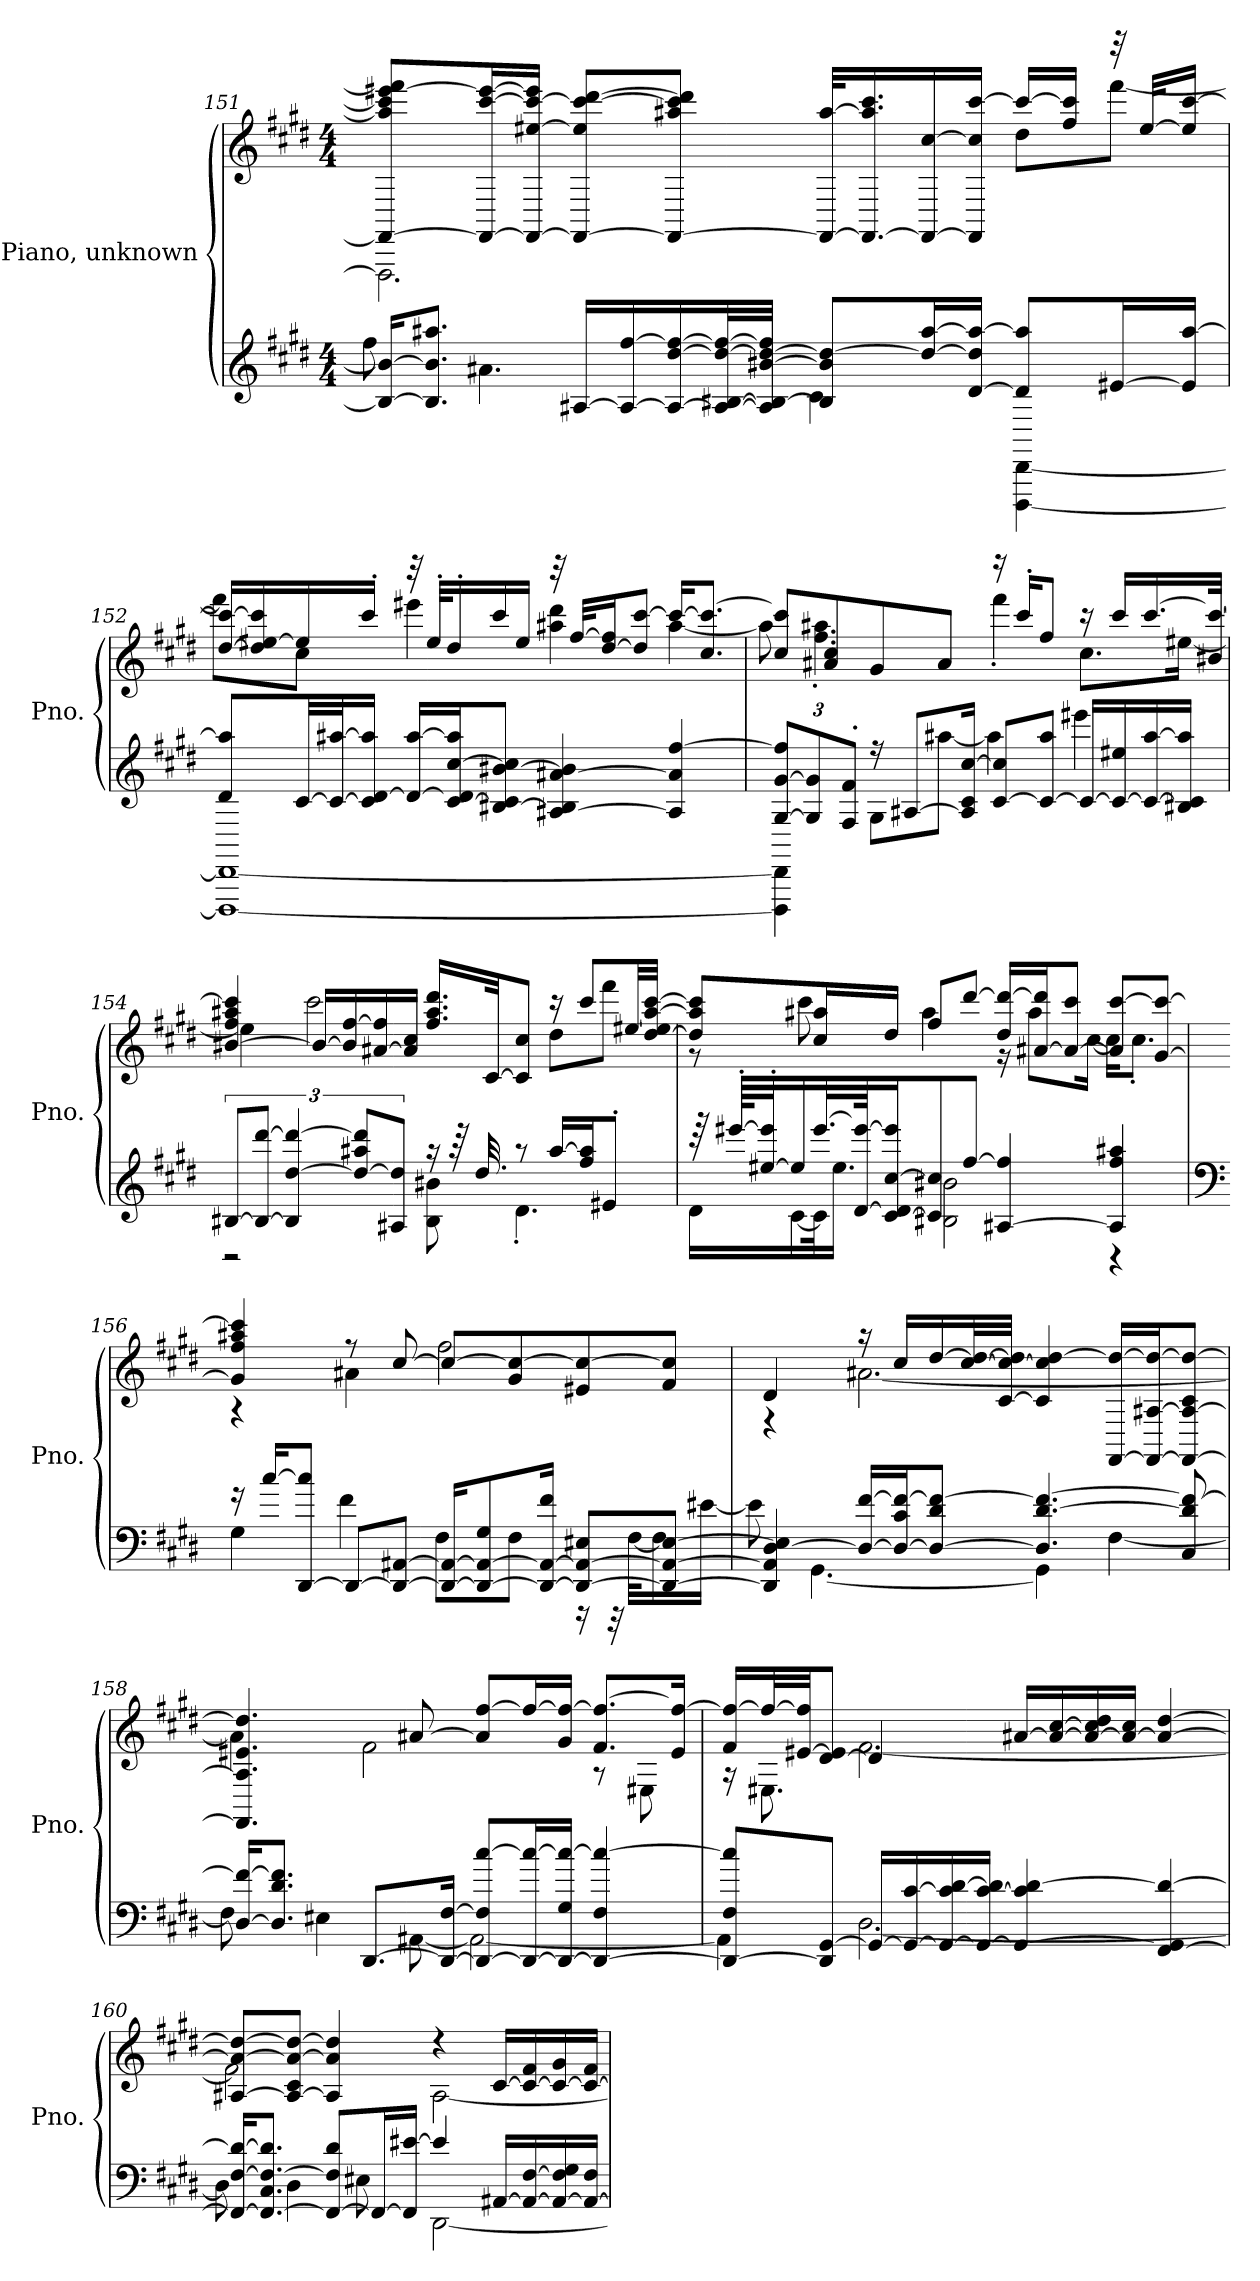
**kern	**kern
*part1	*part1
*staff2	*staff1
*I"Piano, unknown	*
*I'Pno.	*
!!LO:LB:g=z
*clefG2	*clefG2
*k[f#c#g#d#]	*k[f#c#g#d#]
*M4/4	*M4/4
=151	=151
*^	*^
16B#/_ 16b#/_KL	8ff#\	8FF#/_ 8aa#/] 8ccc#/] [8eee#X/ 8fff#/]L	2.FFF#\]
8.B#/] 8.b#/] 8.aa#X/J	.	.	.
.	4.a#X\	16FF#/_ [16ccc#/ 16eee#/_L	.
.	.	16FF#/_ [16ee#X/ 16ccc#/_ 16eee#/]JJ	.
[16A#X/LL	.	8FF#/_ 8ee#/] 8ccc#/_ [8ddd#/L	.
16A#/_ [16ff#/	.	.	.
16A#/_ [16dd#/ 16ff#/_	.	8FF#/_ 8aa#X/ 8ccc#/] 8ddd#/]J	.
32A#/_ [32B#X/ 32dd#/_ 32ff#/_L	.	.	.
32A#/] 32B#/_ [32b#X/ 32dd#/_ 32ff#/]JJJ	.	.	.
8B#/] 8b#/] 8dd#/_L	4c#\	32FF#/_ [32aa#/KLL	.
.	.	16.FF#/_ 16.aa#/] 16.ccc#/	.
16dd#/_ [16aa#/L	.	16FF#/_ [16cc#/	.
[16d#/ 16dd#/] 16aa#/_JJ	.	16FF#/] 16cc#/] [16ccc#/JJ	.
8d#/] 8aa#/]L	[4DDD#\ [4DD#\	16ccc#/LL_	8dd#\L
.	.	16ff#/ 16ccc#/]JJ	.
[16e#X/L	.	32r	[8fff#\J
.	.	[32ee#/KLL	.
16e#/] [16aa#/JJ	.	16ee#/] [16ccc#/JJ	.
!!LO:LB:g=z	!!
=152	=152	=152	=152
8d#/ 8aa#/]L	1DDD#_ 1DD#_	[16dd#/ 16ccc#/_LL	8fff#\L]
.	.	16dd#/] [16ee#X/ 16ccc#/]	.
[32c#/LL	.	16ee#/]	8cc#\J
32c#/_ [32aa#X/J	.	.	.
16c#/] [16d#/ 16aa#/]JJ	.	16ccc#'/JJ	.
16d#/_ [16aa#/LL	.	32r	4eee#X\
.	.	32ee#'/KLL	.
[16c#/ 16d#/] [16cc#/ 16aa#/]J	.	16dd#'/	.
[8B#X/ 8c#/] [8b#X/ 8cc#/]J	.	16ccc#/	.
.	.	16ee#/JJ	.
[4A#X/ 4B#/] [4a#X/ 4b#/]	.	32r	4aa#X\ 4ddd#\
.	.	[32ff#/KLL	.
.	.	[16dd#/ 16ff#/]J	.
.	.	8dd#/] [8ccc#/J	.
4A#/] 4a#/] [4ff#/	.	16ccc#/KL_	[4aa#\
.	.	8.cc#/ 8.ccc#/_J	.
!!LO:PB:g=z	!!
=153	=153	=153	=153
*Xbrackettup	*	*	*
[12G#/ [12g#/ 12ff#/]L	4DDD#\] 4DD#\]	8cc#/ 8ccc#/]L	8aa#\]
12G#/] 12g#/]	.	.	.
.	.	8a#X/ 8cc#/	4.ff#\' 4.aa#X\'
12F#/' 12f#/'J	.	.	.
16r	8G#\L	8g#/	.
[8A#X/L	.	.	.
.	[8aa#X\J	8a#/J	.
16A#/] 16c#/ [16cc#/Jk	.	.	.
[8c#/ 8cc#/]L	4aa#\]	16r	4fff#'\
.	.	16ccc#'/KL	.
8c#/_ 8aa#/J	.	8ff#/J	.
16c#/LL_	4eee#X\	16r	8.cc#\L
16c#/_ 16ee#X/	.	16ccc#/LL	.
16c#/_ [16aa#/	.	[16.ccc#/	.
16B#X/ 16c#/] 16aa#/]JJ	.	.	[16ee#X\Jk
.	.	32b#X/ 32ccc#/_JJk	.
!!LO:LB:g=z	!!
=154	=154	=154	=154
*brackettup	*	*	*
[12B#X/L	2r	[4b#X/ 4ff#/ 4aa#X/ 4ccc#/]	4ee#\]
12B#/_ [12ddd#/J	.	.	.
6B#/] [6dd#/ 6ddd#/_	.	.	.
.	.	16b#/LL_	2ccc#\
.	.	16b#/] [16ff#/	.
12dd#/_ 12aa#X/ 12ddd#/]L	.	.	.
.	.	[16a#X/ 16ff#/]	.
12A#X/ 12dd#/]J	.	.	.
.	.	16a#/] 16cc#/JJ	.
16r	8B#\ 8b#X\	16.ff#/ 16.aa#/ 16.ddd#/LL	.
64r	.	.	.
32.dd#/	.	.	.
.	.	[32c#/JK	.
8r	4.d#'\	8c#/] 8cc#/J	.
[16aa#/LL	.	16r	8dd#\L
16ff#/ 16aa#/]J	.	8ccc#/L	.
8e#X'/J	.	.	8fff#\J
.	.	[32ee#X/LL	.
.	.	[32dd#/ 32ee#/] [32aa#/ [32ccc#/JJJ	.
!!LO:LB:g=z	!!
=155	=155	=155	=155
64r	16d#\LL	8dd#/] 8aa#/] 8ccc#/]L	8r
[64eee#X'/KLLL	.	.	.
[32ee#X/' 32eee#/]'J	.	.	.
16ee#/]	[16c#\	.	.
[32.eee#/L	32c#\K]	16cc#/ 16aa#X/L	8ccc#\
.	16.ee#\JJ	.	.
[64d#/ 64eee#/_JK	.	.	.
[16c#/ 16d#/] [16cc#/ 16eee#/]J	.	16dd#/JJ	.
8c#/] 8cc#/]	2B#X\ 2b#X\	8ff#/L	4aa#\
[8ff#/J	.	[8ddd#/J	.
[4A#X/ 4ff#/]	.	16dd#/ 16ddd#/_LL	16r
.	.	[16a#X/ 16ddd#/]J	8aa#\L
.	.	8a#/_ 8ccc#/J	.
.	.	.	[16cc#\Jk
4A#/] 4ff#/ 4aa#X/	4r	8a#/] [8ccc#/L	16cc#\KL]
.	.	.	8.cc#'\J
.	.	[8g#/ 8ccc#/_J	.
!!LO:LB:g=z	!!
=156	=156	=156	=156
*clefF4	*	*	*
16r	4G#\	4g#/] 4ff#/ 4aa#X/ 4ccc#/]	4r
[16cc#/KL	.	.	.
[8DD#/ 8cc#/]J	.	.	.
8DD#/L_	4f#\	8r	4a#X\
8DD#/_ [8AA#X/J	.	[8cc#/	.
16DD#/_ 16AA#/_KL	8F#\L	8cc#/L_	2ff#\
8DD#/_ 8AA#/_ 8G#/	.	.	.
.	8F#\J	8g#/ 8cc#/_	.
16DD#/_ 16AA#/_ 16f#/Jk	.	.	.
8DD#/_ 8AA#/_ 8E#X/L	16r	8e#X/ 8cc#/_	.
.	32r	.	.
.	[32F#\KLL	.	.
8DD#/_ 8AA#/_ [8E#/J	16F#\]	8f#/ 8cc#/]J	.
.	[16e#X\JJ	.	.
=157	=157	=157	=157
4DD#/] 4AA#/] [4D#/ 4E#/]	8e#\]	4d#/	4r
.	[4.GG#\	.	.
16D#/_ [16f#/LL	.	16r	[2.a#X\
16D#/_ 16c#/ 16f#/_J	.	16cc#/LL	.
8D#/_ 8d#/ 8f#/_J	.	[16dd#/	.
.	.	[32cc#/ 32dd#/_L	.
.	.	[32c#/ 32cc#/_ 32dd#/]JJJ	.
4.D#/] [4.d#/ 4.f#/_	4GG#\]	4c#/] 4cc#/] [4dd#/	.
.	[4F#\	[16FF#/ 16dd#/_LL	.
.	.	16FF#/_ [16A#X/ 16dd#/_J	.
8C#/ 8d#/] 8f#/_	.	8FF#/_ 8A#/_ 8c#/ 8dd#/_J	.
!!LO:LB:g=z	!!
=158	=158	=158	=158
[16D#/ 16f#/_KL	8F#\]	4.FF#/] 4.A#/] 4.e#X/ 4.dd#/]	4a#\]
8.D#/] 8.d#/ 8.f#/]J	.	.	.
.	4E#X\	.	.
[8.DD#/L	.	.	2f#\
.	[8AA#X\	[8a#X/	.
16DD#/_ [16F#/Jk	.	.	.
8DD#/_ 8F#/] [8cc#/L	2AA#\_	8a#/] [8ff#/L	.
16DD#/_ 16cc#/_L	.	16ff#/L_	.
16DD#/_ 16G#/ 16cc#/_JJ	.	16g#/ 16ff#/_JJ	.
4DD#/_ 4F#/ 4cc#/_	.	8.f#/ 8.ff#/_L	8r
.	.	.	8E#X\
.	.	16e#/ 16ff#/_Jk	.
!!LO:LB:g=z	!!
=159	=159	=159	=159
8DD#/_ 8F#/ 8cc#/]L	4AA#\]	16f#/ 16ff#/_LL	16r
.	.	32ff#/L_	8.E#X\
.	.	[32e#X/ 32ff#/]JJ	.
8DD#/] [8GG#/J	.	[8d#/ 8e#/]J	.
16GG#/LL_	[2.D#\	4d#/]	[2.f#\
16GG#/_ [16c#/	.	.	.
16GG#/_ 16c#/] [16d#/	.	.	.
16GG#/_ [16c#/ 16d#/]JJ	.	.	.
4GG#/_ 4c#/] [4d#/	.	[16a#X/LL	.
.	.	16a#/_ [16cc#/	.
.	.	16a#/_ 16cc#/] 16dd#/	.
.	.	16a#/_ 16cc#/JJ	.
[4FF#/ 4GG#/] 4d#/_	.	4a#/_ [4dd#/	.
=160	=160	=160	=160
16FF#/_ [16F#/ 16d#/_KL	8D#\]	[8A#X/ 8a#/_ 8dd#/_L	2f#\]
8.FF#/_ 8.C#/ 8.F#/_ 8.d#/]J	.	.	.
.	4D#\	8A#/_ 8c#/ 8a#/_ 8dd#/_J	.
8FF#/_ 8F#/] 8d#/L	.	4A#/] 4a#/] 4dd#/]	.
16FF#/L_	8E#X\	.	.
16FF#/] [16e#X/JJ	.	.	.
4e#/]	[2DD#\	4r	[2A#\
[16AA#X/LL	.	[16c#/LL	.
16AA#/_ [16F#/	.	16c#/_ 16f#/	.
16AA#/_ 16F#/] 16G#/	.	16c#/_ 16g#/	.
16AA#/_ 16F#/JJ	.	16c#/_ 16f#/JJ	.
*v	*v	*	*
*	*v	*v
=	=
*-	*-
